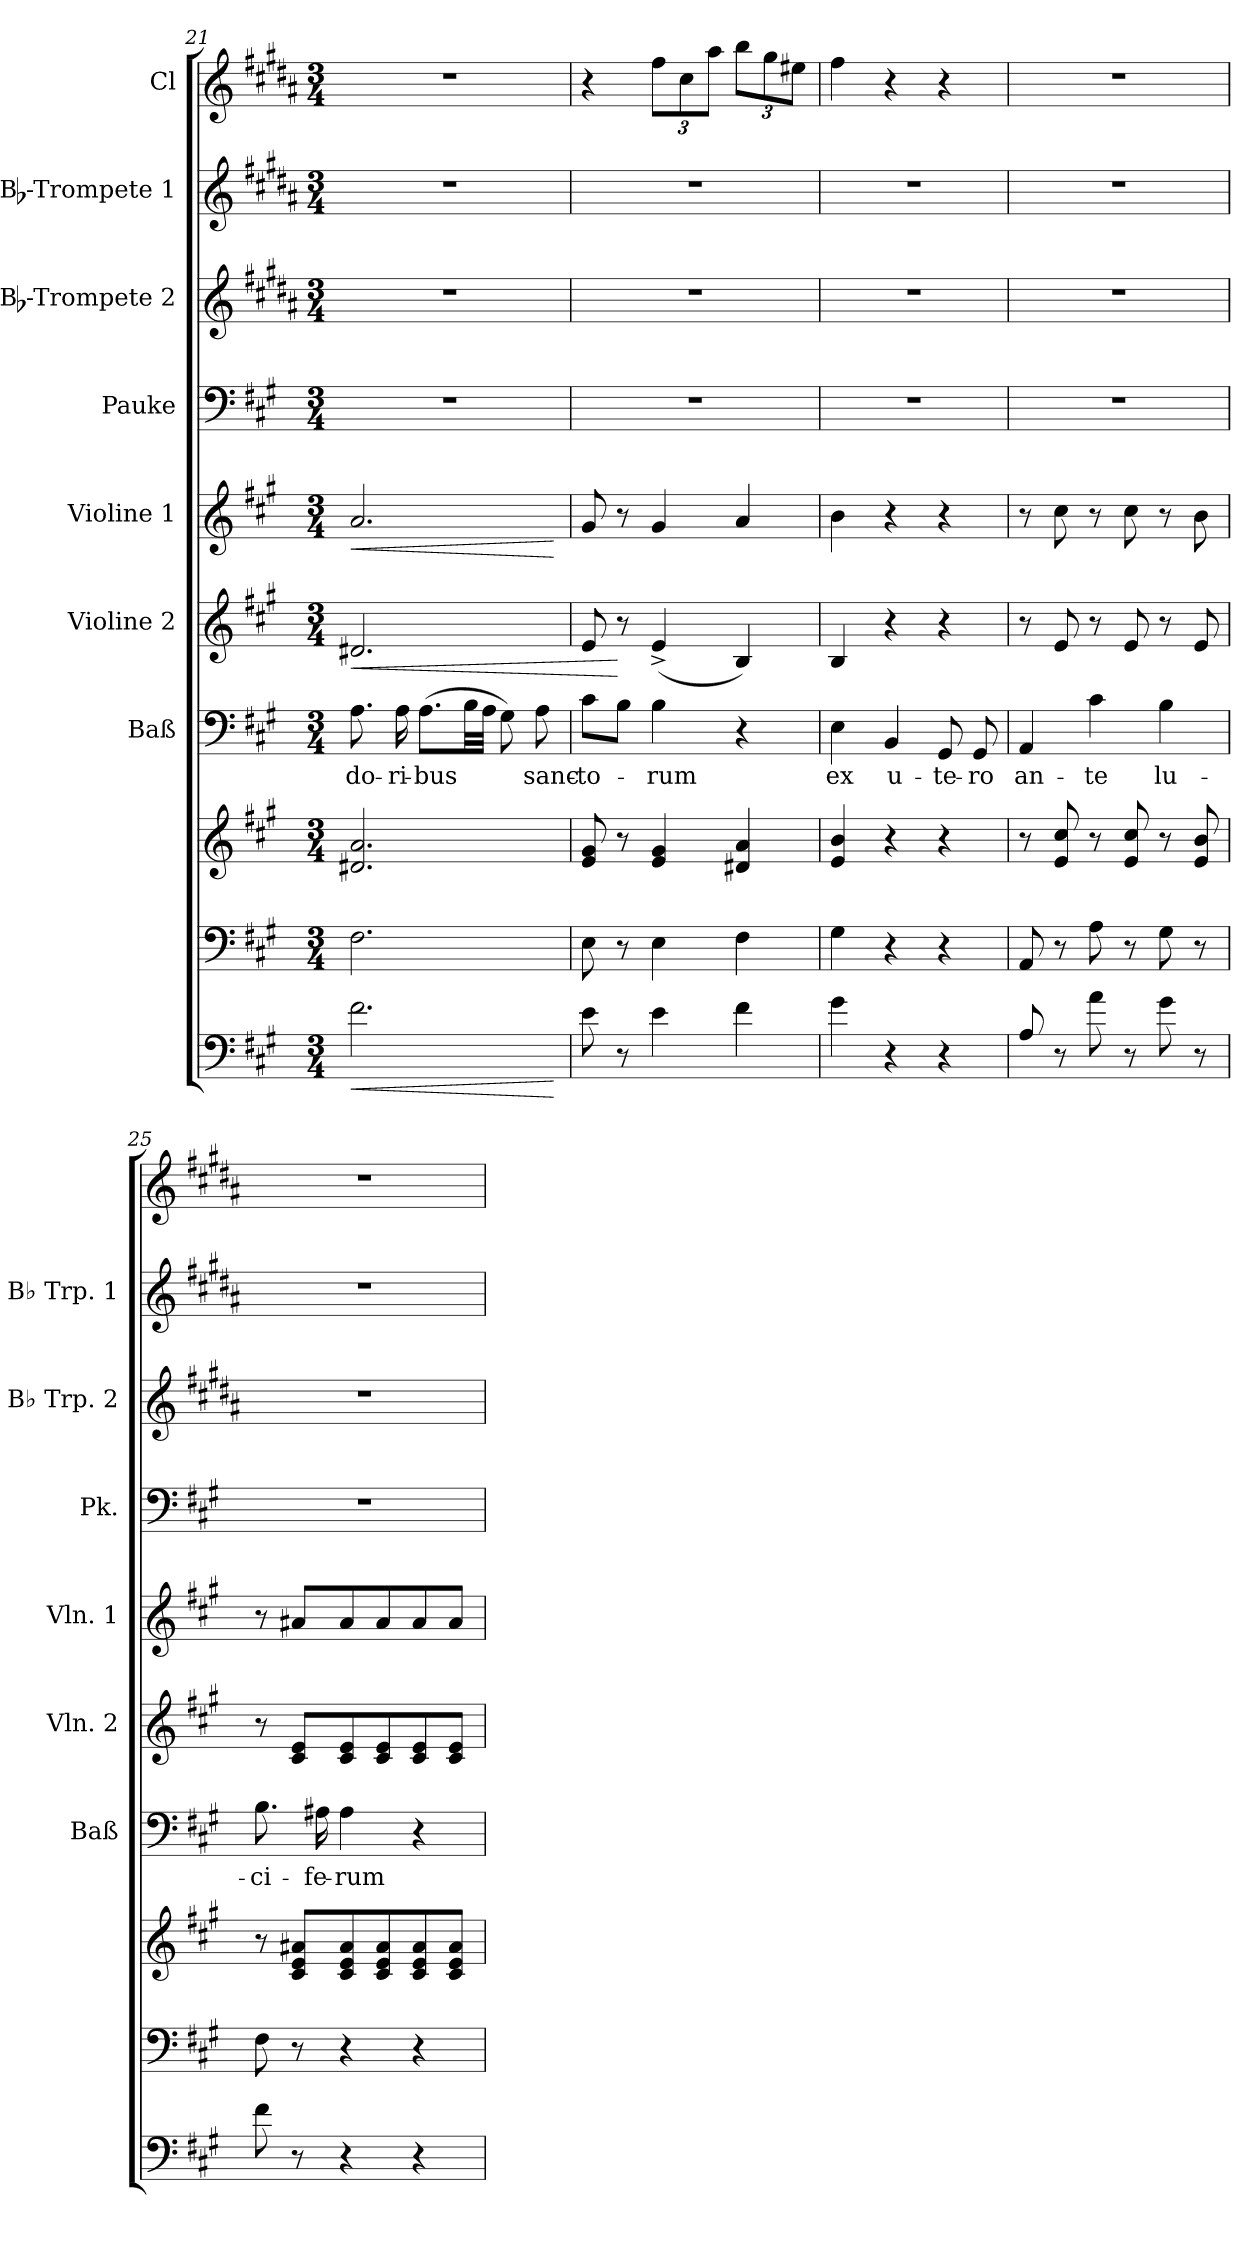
**kern	**dynam	**kern	**kern	**kern	**text	**kern	**dynam	**kern	**dynam	**kern	**kern	**kern	**kern
*part9	*part9	*part8	*part8	*part7	*part7	*part6	*part6	*part5	*part5	*part4	*part3	*part2	*part1
*staff10	*staff10	*staff9	*staff8	*staff7	*staff7	*staff6	*staff6	*staff5	*staff5	*staff4	*staff3	*staff2	*staff1
*	*	*	*	*I"Baß	*	*I"Violine 2	*	*I"Violine 1	*	*I"Pauke	*I"Bb-Trompete 2	*I"Bb-Trompete 1	*I"Cl
*	*	*	*	*I'Baß	*	*I'Vln. 2	*	*I'Vln. 1	*	*I'Pk.	*I'Bb Trp. 2	*I'Bb Trp. 1	*
*clefF4	*	*clefF4	*clefG2	*clefF4	*	*clefG2	*	*clefG2	*	*clefF4	*clefG2	*clefG2	*clefG2
*ITrd7c12	*	*	*	*	*	*	*	*	*	*	*ITrd1c2	*ITrd1c2	*ITrd1c2
*k[f#c#g#]	*	*k[f#c#g#]	*k[f#c#g#]	*k[f#c#g#]	*	*k[f#c#g#]	*	*k[f#c#g#]	*	*k[f#c#g#]	*k[f#c#g#]	*k[f#c#g#]	*k[f#c#g#]
*A:	*	*A:	*A:	*A:	*	*A:	*	*A:	*	*A:	*A:	*A:	*A:
*M3/4	*	*M3/4	*M3/4	*M3/4	*	*M3/4	*	*M3/4	*	*M3/4	*M3/4	*M3/4	*M3/4
=21	=21	=21	=21	=21	=21	=21	=21	=21	=21	=21	=21	=21	=21
!	!LO:HP:b	!	!	!	!	!	!	!	!	!	!	!	!
!	!LO:HP:n=1:b	!	!	!	!LO:LY:b	!	!LO:HP:b	!	!	!	!	!	!
!	!	!	!	!	!	!	!LO:HP:n=1:b	!	!LO:HP:b	!	!	!	!
!	!	!	!	!	!	!	!	!	!LO:HP:n=1:b	!	!	!	!
2.F#\	< >	2.F#\	2.d#X/ 2.a/	8.A\	-do-	2.d#X/	< >	2.a/	< >	2.r	2.r	2.r	2.r
!	!	!	!	!	!LO:LY:b	!	!	!	!	!	!	!	!
.	.	.	.	16A\	-ri-	.	.	.	.	.	.	.	.
!	!	!	!	!	!LO:LY:b	!	!	!	!	!	!	!	!
.	.	.	.	(>8.A\L	-bus	.	.	.	.	.	.	.	.
.	.	.	.	32B\LL	.	.	.	.	.	.	.	.	.
.	.	.	.	32A\JJJ	.	.	.	.	.	.	.	.	.
.	.	.	.	8G#\)	.	.	.	.	.	.	.	.	.
!	!	!	!	!	!LO:LY:b	!	!	!	!	!	!	!	!
.	.	.	.	8A\	sanc-	.	.	.	.	.	.	.	.
.	[	.	.	.	.	.	.	.	[	.	.	.	.
=22	=22	=22	=22	=22	=22	=22	=22	=22	=22	=22	=22	=22	=22
!	!	!	!	!	!LO:LY:b	!	!	!	!	!	!	!	!
8E\	.	8E\	8e/ 8g#/	8c#\L	-to-	8e/	.	8g#/	.	2.r	2.r	2.r	4r
8r	]	8r	8r	8B\J	.	8r	[	8r	]	.	.	.	.
!	!	!	!	!	!LO:LY:b	!	!	!	!	!	!	!	!
4E\	.	4E\	4e/ 4g#/	4B\	-rum	(<4e^>/	]	4g#/	.	.	.	.	12ee\L
.	.	.	.	.	.	.	.	.	.	.	.	.	12b\
.	.	.	.	.	.	.	.	.	.	.	.	.	12gg#\J
4F#\	.	4F#\	4d#X/ 4a/	4r	.	4B/)	.	4a/	.	.	.	.	12aa\L
.	.	.	.	.	.	.	.	.	.	.	.	.	12ff#\
.	.	.	.	.	.	.	.	.	.	.	.	.	12dd#X\J
=23	=23	=23	=23	=23	=23	=23	=23	=23	=23	=23	=23	=23	=23
!	!	!	!	!	!LO:LY:b	!	!	!	!	!	!	!	!
4G#\	.	4G#\	4e/ 4b/	4E\	ex	4B/	.	4b\	.	2.r	2.r	2.r	4ee\
!	!	!	!	!	!LO:LY:b	!	!	!	!	!	!	!	!
4r	.	4r	4r	4BB/	u-	4r	.	4r	.	.	.	.	4r
!	!	!	!	!	!LO:LY:b	!	!	!	!	!	!	!	!
4r	.	4r	4r	8GG#/	-te-	4r	.	4r	.	.	.	.	4r
!	!	!	!	!	!LO:LY:b	!	!	!	!	!	!	!	!
.	.	.	.	8GG#/	-ro	.	.	.	.	.	.	.	.
!!LO:PB:g=z
=24	=24	=24	=24	=24	=24	=24	=24	=24	=24	=24	=24	=24	=24
!	!	!	!	!	!LO:LY:b	!	!	!	!	!	!	!	!
8AA/	.	8AA/	8r	4AA/	an-	8r	.	8r	.	2.r	2.r	2.r	2.r
8r	.	8r	8e/ 8cc#/	.	.	8e/	.	8cc#\	.	.	.	.	.
!	!	!	!	!	!LO:LY:b	!	!	!	!	!	!	!	!
8A\	.	8A\	8r	4c#\	-te	8r	.	8r	.	.	.	.	.
8r	.	8r	8e/ 8cc#/	.	.	8e/	.	8cc#\	.	.	.	.	.
!	!	!	!	!	!LO:LY:b	!	!	!	!	!	!	!	!
8G#\	.	8G#\	8r	4B\	lu-	8r	.	8r	.	.	.	.	.
8r	.	8r	8e/ 8b/	.	.	8e/	.	8b\	.	.	.	.	.
=25	=25	=25	=25	=25	=25	=25	=25	=25	=25	=25	=25	=25	=25
!	!	!	!	!	!LO:LY:b	!	!	!	!	!	!	!	!
8F#\	.	8F#\	8r	8.B\	-ci-	8r	.	8r	.	2.r	2.r	2.r	2.r
8r	.	8r	8c#/ 8e/ 8a#X/L	.	.	8c#/ 8e/L	.	8a#X/L	.	.	.	.	.
!	!	!	!	!	!LO:LY:b	!	!	!	!	!	!	!	!
.	.	.	.	16A#X\	-fe-	.	.	.	.	.	.	.	.
!	!	!	!	!	!LO:LY:b	!	!	!	!	!	!	!	!
4r	.	4r	8c#/ 8e/ 8a#/	4A#\	-rum	8c#/ 8e/	.	8a#/	.	.	.	.	.
.	.	.	8c#/ 8e/ 8a#/	.	.	8c#/ 8e/	.	8a#/	.	.	.	.	.
4r	.	4r	8c#/ 8e/ 8a#/	4r	.	8c#/ 8e/	.	8a#/	.	.	.	.	.
.	.	.	8c#/ 8e/ 8a#/J	.	.	8c#/ 8e/J	.	8a#/J	.	.	.	.	.
=	=	=	=	=	=	=	=	=	=	=	=	=	=
*-	*-	*-	*-	*-	*-	*-	*-	*-	*-	*-	*-	*-	*-
